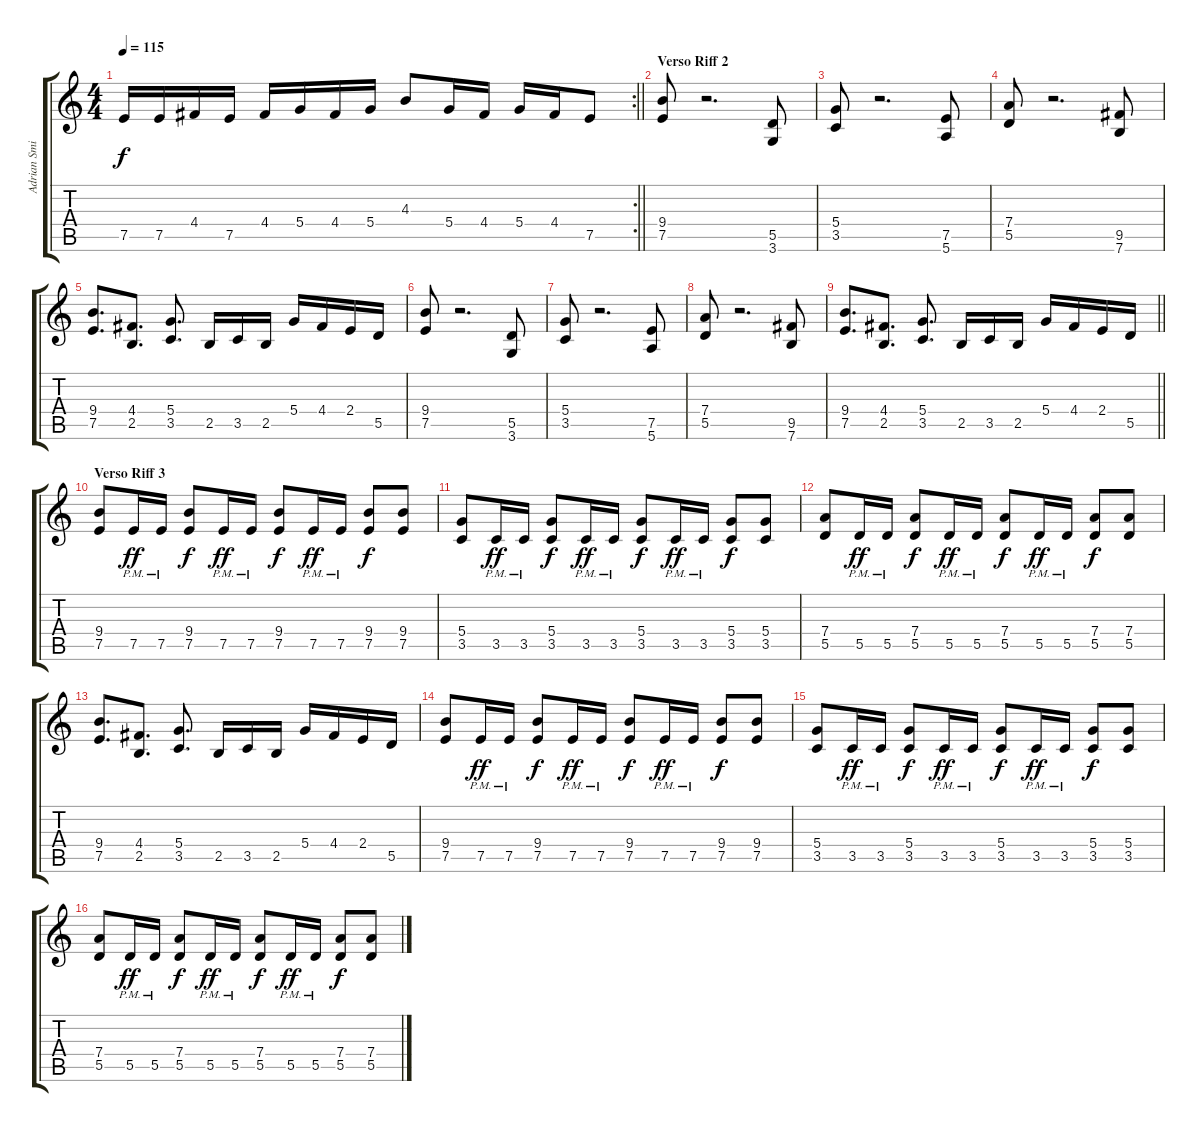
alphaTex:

\track ("Adrian Smith" "Adrian Smi") {instrument overdrivenguitar}
\staff {score tabs}
\tuning (E4 B3 G3 D3 A2 E2) {hide}
\rc 2
\ts (4 4)
\tempo 115
\clef g2
\barLineRight lightlight
\ks c
7.5{t}.16{dy f} 7.5.16 4.4.16 7.5.16 4.4.16 5.4.16 4.4.16 5.4.16 4.3.8 5.4.16 4.4.16 5.4.16 4.4.16 7.5.8 |
\section ("" "Verso Riff 2")
(9.4 7.5).8 r.2{d} (5.5 3.6).8 |
(5.4 3.5).8 r.2{d} (7.5 5.6).8 |
(7.4 5.5).8 r.2{d} (9.5 7.6).8 |
(9.4 7.5).8{d} (4.4 2.5).8{d} (5.4 3.5).8{d} 2.5.16 3.5.16 2.5.16 5.4.16 4.4.16 2.4.16 5.5.16 |
(9.4 7.5).8 r.2{d} (5.5 3.6).8 |
(5.4 3.5).8 r.2{d} (7.5 5.6).8 |
(7.4 5.5).8 r.2{d} (9.5 7.6).8 |
\barLineRight lightlight
(9.4 7.5).8{d} (4.4 2.5).8{d} (5.4 3.5).8{d} 2.5.16 3.5.16 2.5.16 5.4.16 4.4.16 2.4.16 5.5.16 |
\section ("" "Verso Riff 3")
(9.4 7.5).8 7.5{pm}.16{dy ff} 7.5{pm}.16 (9.4 7.5).8{dy f} 7.5{pm}.16{dy ff} 7.5{pm}.16 (9.4 7.5).8{dy f} 7.5{pm}.16{dy ff} 7.5{pm}.16 (9.4 7.5).8{dy f} (9.4 7.5).8 |
(5.4 3.5).8 3.5{pm}.16{dy ff} 3.5{pm}.16 (5.4 3.5).8{dy f} 3.5{pm}.16{dy ff} 3.5{pm}.16 (5.4 3.5).8{dy f} 3.5{pm}.16{dy ff} 3.5{pm}.16 (5.4 3.5).8{dy f} (5.4 3.5).8 |
(7.4 5.5).8 5.5{pm}.16{dy ff} 5.5{pm}.16 (7.4 5.5).8{dy f} 5.5{pm}.16{dy ff} 5.5{pm}.16 (7.4 5.5).8{dy f} 5.5{pm}.16{dy ff} 5.5{pm}.16 (7.4 5.5).8{dy f} (7.4 5.5).8 |
(9.4 7.5).8{d} (4.4 2.5).8{d} (5.4 3.5).8{d} 2.5.16 3.5.16 2.5.16 5.4.16 4.4.16 2.4.16 5.5.16 |
(9.4 7.5).8 7.5{pm}.16{dy ff} 7.5{pm}.16 (9.4 7.5).8{dy f} 7.5{pm}.16{dy ff} 7.5{pm}.16 (9.4 7.5).8{dy f} 7.5{pm}.16{dy ff} 7.5{pm}.16 (9.4 7.5).8{dy f} (9.4 7.5).8 |
(5.4 3.5).8 3.5{pm}.16{dy ff} 3.5{pm}.16 (5.4 3.5).8{dy f} 3.5{pm}.16{dy ff} 3.5{pm}.16 (5.4 3.5).8{dy f} 3.5{pm}.16{dy ff} 3.5{pm}.16 (5.4 3.5).8{dy f} (5.4 3.5).8 |
(7.4 5.5).8 5.5{pm}.16{dy ff} 5.5{pm}.16 (7.4 5.5).8{dy f} 5.5{pm}.16{dy ff} 5.5{pm}.16 (7.4 5.5).8{dy f} 5.5{pm}.16{dy ff} 5.5{pm}.16 (7.4 5.5).8{dy f} (7.4 5.5).8
